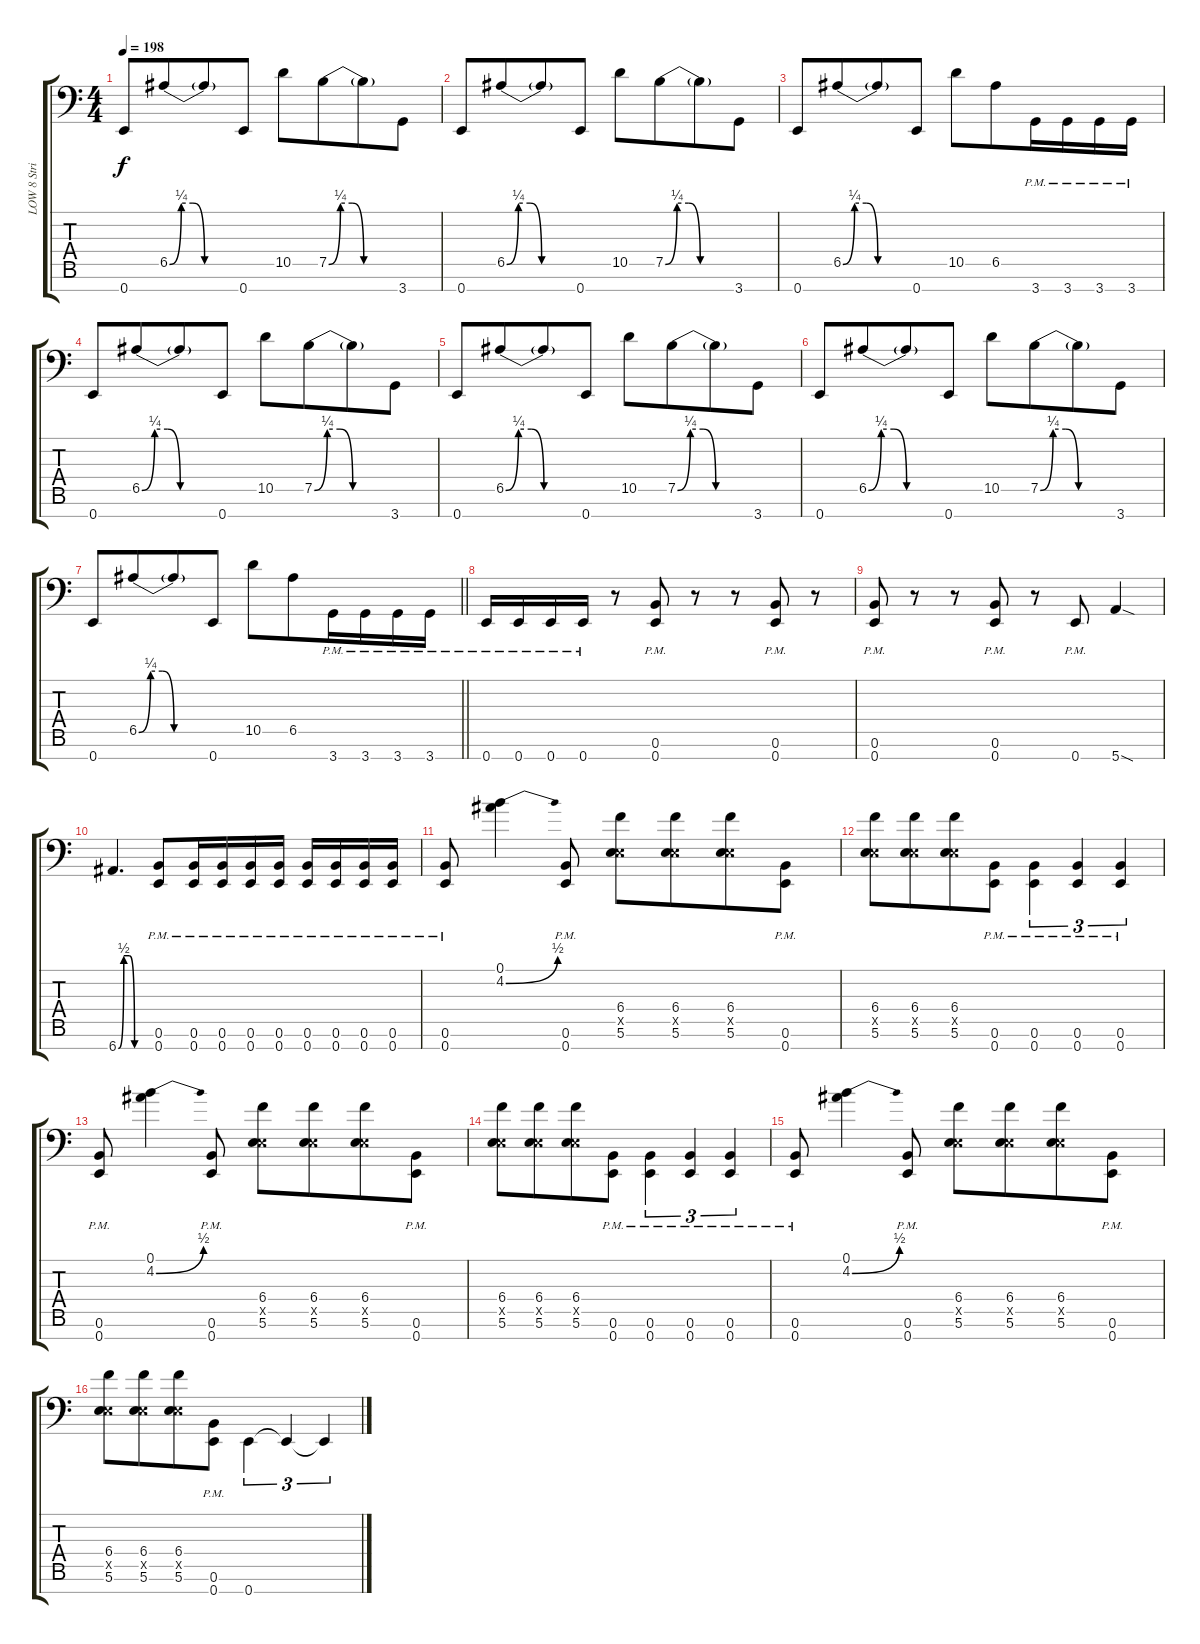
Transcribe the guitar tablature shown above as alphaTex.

\track ("LOW 8 String LEFT" "LOW 8 Stri") {instrument electricguitarclean}
\staff {score tabs}
\tuning (B3 Gb3 E3 B2 E2 B1 E1) {hide}
\ts (4 4)
\tempo 198
\clef f4
\ks c
0.7.8{dy f} 6.5{be (custom 0 0 10 1 20 1 30 0 60 0)}.8{beam merge} 6.5{t}.8 0.7.8 10.5.8 7.5{be (custom 0 0 10 1 20 1 30 0 60 0)}.8{beam merge} 7.5{t}.8{beam merge} 3.7.8 |
0.7.8 6.5{be (custom 0 0 10 1 20 1 30 0 60 0)}.8{beam merge} 6.5{t}.8 0.7.8 10.5.8 7.5{be (custom 0 0 10 1 20 1 30 0 60 0)}.8{beam merge} 7.5{t}.8{beam merge} 3.7.8 |
0.7.8 6.5{be (custom 0 0 10 1 20 1 30 0 60 0)}.8{beam merge} 6.5{t}.8 0.7.8 10.5.8 6.5.8{beam merge} 3.7{pm}.16{beam merge} 3.7{pm}.16 3.7{pm}.16{beam merge} 3.7{pm}.16 |
0.7.8 6.5{be (custom 0 0 10 1 20 1 30 0 60 0)}.8{beam merge} 6.5{t}.8 0.7.8 10.5.8 7.5{be (custom 0 0 10 1 20 1 30 0 60 0)}.8{beam merge} 7.5{t}.8{beam merge} 3.7.8 |
0.7.8 6.5{be (custom 0 0 10 1 20 1 30 0 60 0)}.8{beam merge} 6.5{t}.8 0.7.8 10.5.8 7.5{be (custom 0 0 10 1 20 1 30 0 60 0)}.8{beam merge} 7.5{t}.8{beam merge} 3.7.8 |
0.7.8 6.5{be (custom 0 0 10 1 20 1 30 0 60 0)}.8{beam merge} 6.5{t}.8 0.7.8 10.5.8 7.5{be (custom 0 0 10 1 20 1 30 0 60 0)}.8{beam merge} 7.5{t}.8{beam merge} 3.7.8 |
\barLineRight lightlight
0.7.8 6.5{be (custom 0 0 10 1 20 1 30 0 60 0)}.8{beam merge} 6.5{t}.8 0.7.8 10.5.8 6.5.8{beam merge} 3.7{pm}.16{beam merge} 3.7{pm}.16 3.7{pm}.16{beam merge} 3.7{pm}.16 |
\section ("" "")
0.7{pm}.16 0.7{pm}.16 0.7{pm}.16{beam merge} 0.7{pm}.16 r.8{beam merge} (0.6{pm} 0.7{pm}).8 r.8 r.8 (0.6{pm} 0.7{pm}).8{beam merge} r.8 |
(0.6{pm} 0.7{pm}).8 r.8{beam merge} r.8 (0.6{pm} 0.7{pm}).8 r.8 0.7{pm}.8 5.7{sod}.4 |
6.7{be (custom 0 0 10 2 20 2 30 0 60 0)}.4{d beam merge} (0.6{pm} 0.7{pm}).8{beam merge} (0.6{pm} 0.7{pm}).16 (0.6{pm} 0.7{pm}).16 (0.6{pm} 0.7{pm}).16 (0.6{pm} 0.7{pm}).16 (0.6{pm} 0.7{pm}).16{beam merge} (0.6{pm} 0.7{pm}).16{beam merge} (0.6{pm} 0.7{pm}).16 (0.6{pm} 0.7{pm}).16 |
(0.6{pm} 0.7{pm}).8 (0.1 4.2{be (bend 0 0 60 2)}).4 (0.6{pm} 0.7{pm}).8 (6.4 0.5{x} 5.6).8 (6.4 0.5{x} 5.6).8{beam merge} (6.4 0.5{x} 5.6).8 (0.6{pm} 0.7{pm}).8 |
(6.4 0.5{x} 5.6).8 (6.4 0.5{x} 5.6).8{beam merge} (6.4 0.5{x} 5.6).8{beam merge} (0.6{pm} 0.7{pm}).8{beam merge} (0.6{pm} 0.7{pm}).4{tu (3 2)} (0.6{pm} 0.7{pm}).4{tu (3 2)} (0.6{pm} 0.7{pm}).4{tu (3 2)} |
(0.6{pm} 0.7{pm}).8 (0.1 4.2{be (bend 0 0 60 2)}).4 (0.6{pm} 0.7{pm}).8 (6.4 0.5{x} 5.6).8 (6.4 0.5{x} 5.6).8{beam merge} (6.4 0.5{x} 5.6).8 (0.6{pm} 0.7{pm}).8 |
(6.4 0.5{x} 5.6).8 (6.4 0.5{x} 5.6).8{beam merge} (6.4 0.5{x} 5.6).8{beam merge} (0.6{pm} 0.7{pm}).8{beam merge} (0.6{pm} 0.7{pm}).4{tu (3 2)} (0.6{pm} 0.7{pm}).4{tu (3 2)} (0.6{pm} 0.7{pm}).4{tu (3 2)} |
(0.6{pm} 0.7{pm}).8 (0.1 4.2{be (bend 0 0 60 2)}).4 (0.6{pm} 0.7{pm}).8 (6.4 0.5{x} 5.6).8 (6.4 0.5{x} 5.6).8{beam merge} (6.4 0.5{x} 5.6).8 (0.6{pm} 0.7{pm}).8 |
(6.4 0.5{x} 5.6).8 (6.4 0.5{x} 5.6).8{beam merge} (6.4 0.5{x} 5.6).8{beam merge} (0.6{pm} 0.7{pm}).8{beam merge} 0.7.4{tu (3 2)} 0.7{t}.4{tu (3 2)} 0.7{t}.4{tu (3 2)}
